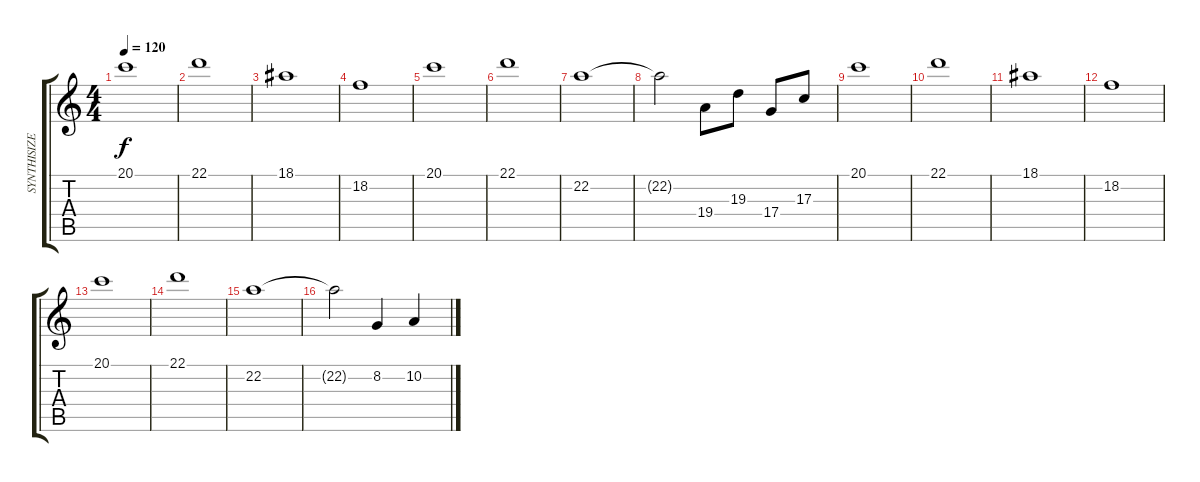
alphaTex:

\track ("SYNTHISIZER 1" "SYNTHISIZE") {instrument synthstrings1}
\staff {score tabs}
\tuning (E4 B3 G3 D3 A2 E2) {hide}
\ts (4 4)
\tempo 120
\clef g2
\ks c
20.1.1{dy f} |
22.1.1 |
18.1.1 |
18.2.1 |
20.1.1 |
22.1.1 |
22.2.1 |
22.2{t}.2 19.4.8 19.3.8 17.4.8 17.3.8 |
20.1.1 |
22.1.1 |
18.1.1 |
18.2.1 |
20.1.1 |
22.1.1 |
22.2.1 |
22.2{t}.2 8.2.4 10.2.4
